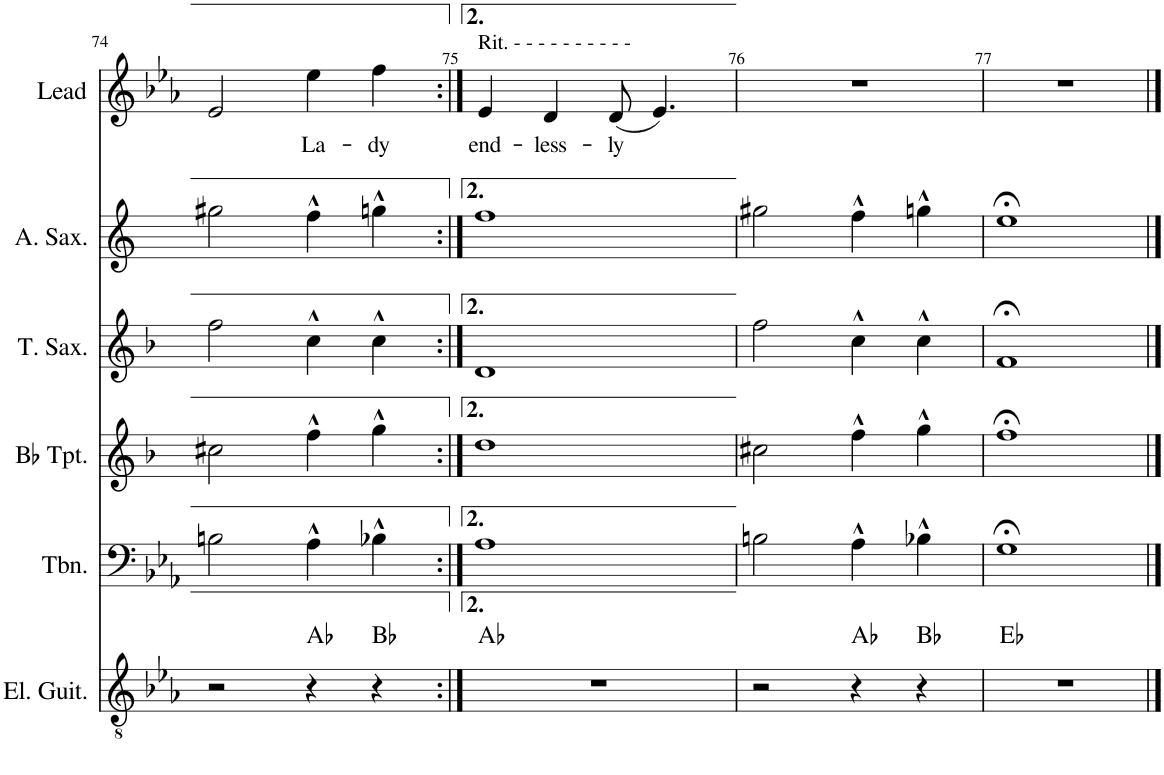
**kern	**harte	**kern	**kern	**kern	**kern	**kern	**text
*part6	*part6	*part5	*part4	*part3	*part2	*part1	*part1
*staff6	*	*staff5	*staff4	*staff3	*staff2	*staff1	*staff1
*I"Electric Guitar	*	*I"Trombone	*I"Bb Trumpet	*I"Tenor Saxophone	*I"Alto Saxophone	*I"Lead	*
*I'El. Guit.	*	*I'Tbn.	*I'Bb Tpt.	*I'T. Sax.	*I'A. Sax.	*I'Lead	*
!!LO:PB:g=z
*clefGv2	*	*clefF4	*clefG2	*clefG2	*clefG2	*clefG2	*
*	*	*	*Trd1c2	*Trd8c14	*Trd5c9	*	*
*k[b-e-a-]	*	*k[b-e-a-]	*k[b-]	*k[b-]	*k[]	*k[b-e-a-]	*
*M4/4	*	*M4/4	*M4/4	*M4/4	*M4/4	*M4/4	*
=74	=74	=74	=74	=74	=74	=74	=74
2r	.	2Bn\	2cc#X\	2ff\	2gg#X\	2e-/	.
!	!	!	!	!	!	!	!LO:LY:b
4r	Ab:maj	4A-^^\	4ff^^\	4cc^^\	4ff^^\	4ee-\	La-
!	!	!	!	!	!	!	!LO:LY:b
4r	Bb:maj	4B-X^^\	4gg^^\	4cc^^\	4ggn^^\	4ff\	-dy
=75:|!	=75:|!	=75:|!	=75:|!	=75:|!	=75:|!	=75:|!	=75:|!
!	!	!	!	!	!	!LO:TX:a:t=Rit. - - - - - - - - - -	!
!	!	!	!	!	!	!	!LO:LY:b
1r	Ab:maj	1A-	1dd	1d	1ff	4e-/	end-
!	!	!	!	!	!	!	!LO:LY:b
.	.	.	.	.	.	4d/	-less-
!	!	!	!	!	!	!	!LO:LY:b
.	.	.	.	.	.	(8d/	-ly
.	.	.	.	.	.	4.e-/)	.
=76	=76	=76	=76	=76	=76	=76	=76
2r	.	2Bn\	2cc#X\	2ff\	2gg#X\	1r	.
4r	Ab:maj	4A-^^\	4ff^^\	4cc^^\	4ff^^\	.	.
4r	Bb:maj	4B-X^^\	4gg^^\	4cc^^\	4ggn^^\	.	.
=77	=77	=77	=77	=77	=77	=77	=77
1r	Eb:maj	1G;<	1ff;<	1f;<	1ee;<	1r	.
==	==	==	==	==	==	==	==
*-	*-	*-	*-	*-	*-	*-	*-
